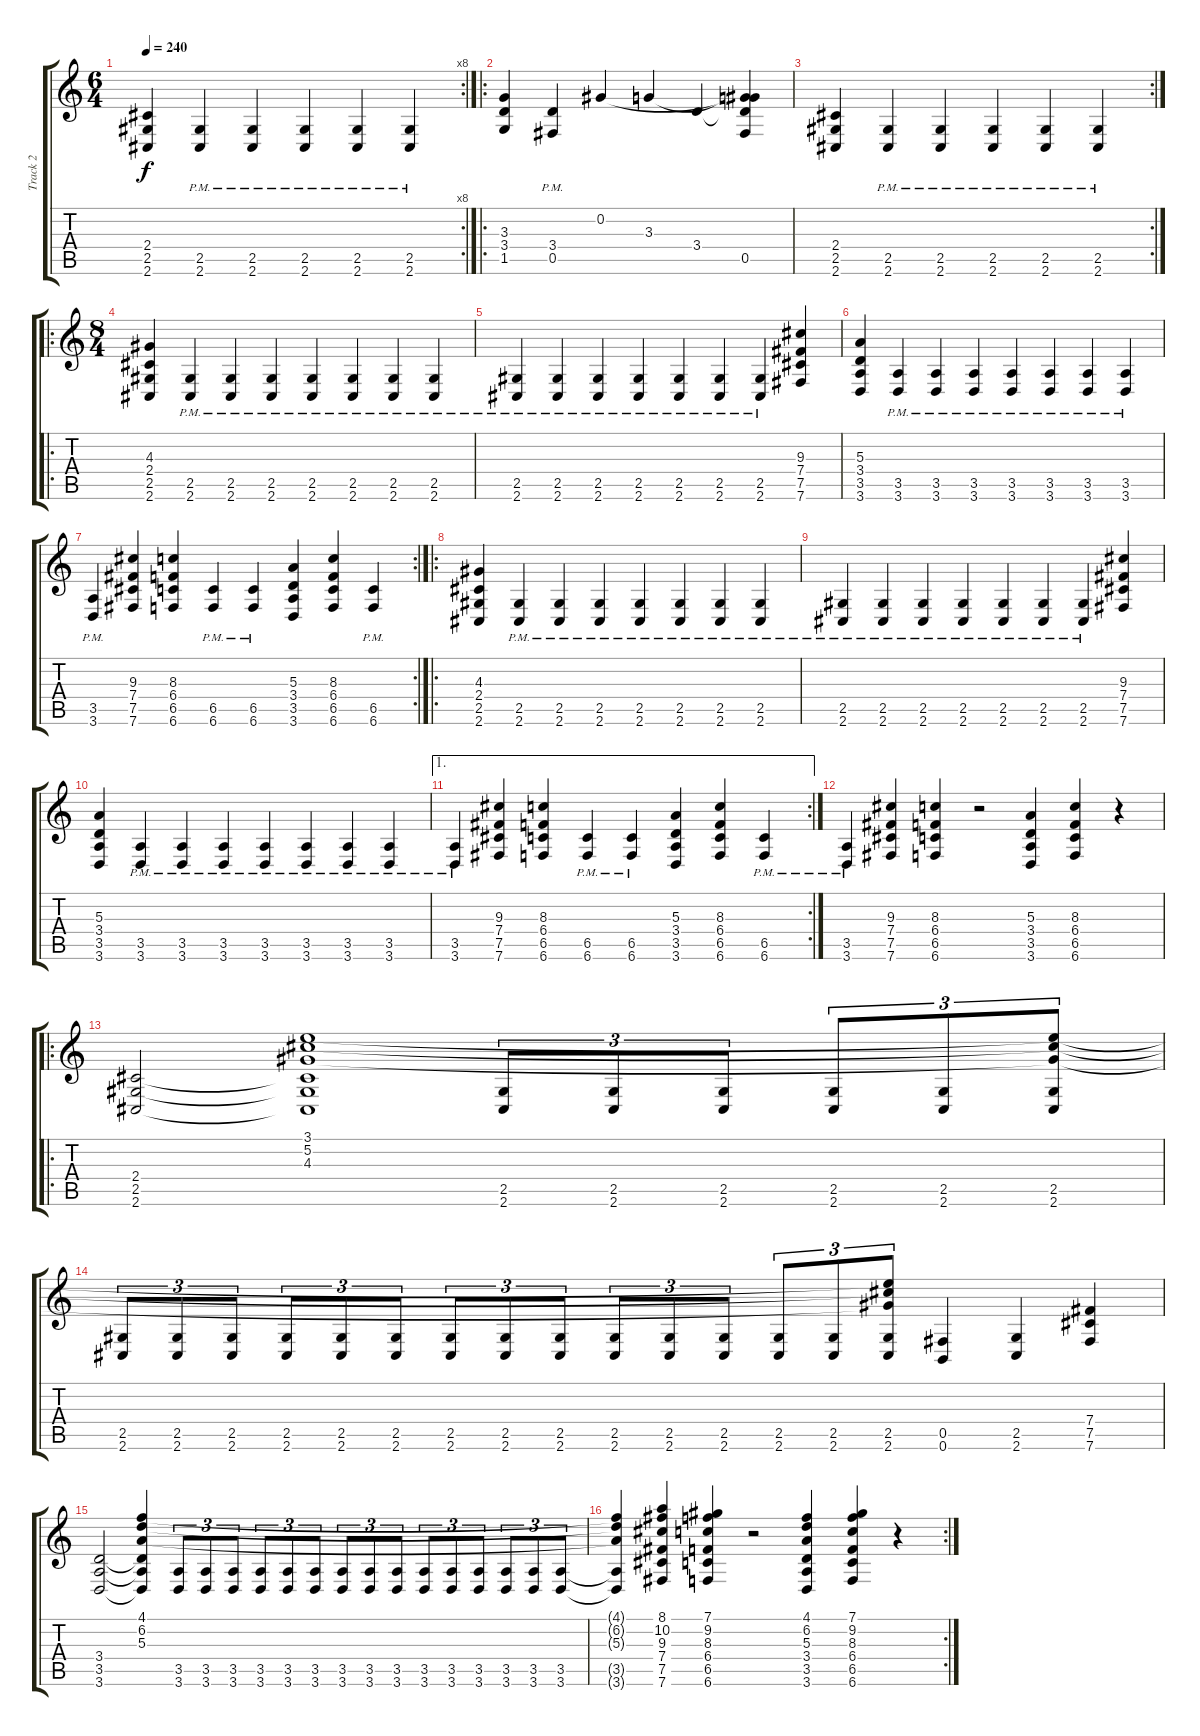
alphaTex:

\track ("Track 2" "Track 2") {instrument overdrivenguitar}
\staff {score tabs}
\tuning (Db4 Ab3 E3 B2 Gb2 B1) {hide}
\rc 8
\ts (6 4)
\tempo 240
\clef g2
\ks c
(2.4 2.5 2.6).4{dy f} (2.5{pm} 2.6{pm}).4 (2.5{pm} 2.6{pm}).4 (2.5{pm} 2.6{pm}).4 (2.5{pm} 2.6{pm}).4 (2.5{pm} 2.6{pm}).4 |
\ro
(3.3 3.4 1.5).4 (3.4{pm} 0.5{pm}).4 0.2.4 3.3.4 3.4.4 (0.2{t} 3.3{t} 3.4{t} 0.5).4 |
\rc 2
(2.4 2.5 2.6).4 (2.5{pm} 2.6{pm}).4 (2.5{pm} 2.6{pm}).4 (2.5{pm} 2.6{pm}).4 (2.5{pm} 2.6{pm}).4 (2.5{pm} 2.6{pm}).4 |
\ro
\ts (8 4)
(4.3 2.4 2.5 2.6).4 (2.5{pm} 2.6{pm}).4 (2.5{pm} 2.6{pm}).4 (2.5{pm} 2.6{pm}).4 (2.5{pm} 2.6{pm}).4 (2.5{pm} 2.6{pm}).4 (2.5{pm} 2.6{pm}).4 (2.5{pm} 2.6{pm}).4 |
(2.5{pm} 2.6{pm}).4 (2.5{pm} 2.6{pm}).4 (2.5{pm} 2.6{pm}).4 (2.5{pm} 2.6{pm}).4 (2.5{pm} 2.6{pm}).4 (2.5{pm} 2.6{pm}).4 (2.5{pm} 2.6{pm}).4 (9.3 7.4 7.5 7.6).4 |
(5.3 3.4 3.5 3.6).4 (3.5{pm} 3.6{pm}).4 (3.5{pm} 3.6{pm}).4 (3.5{pm} 3.6{pm}).4 (3.5{pm} 3.6{pm}).4 (3.5{pm} 3.6{pm}).4 (3.5{pm} 3.6{pm}).4 (3.5{pm} 3.6{pm}).4 |
\rc 2
(3.5{pm} 3.6{pm}).4 (9.3 7.4 7.5 7.6).4 (8.3 6.4 6.5 6.6).4 (6.5{pm} 6.6{pm}).4 (6.5{pm} 6.6{pm}).4 (5.3 3.4 3.5 3.6).4 (8.3 6.4 6.5 6.6).4 (6.5{pm} 6.6{pm}).4 |
\ro
(4.3 2.4 2.5 2.6).4 (2.5{pm} 2.6{pm}).4 (2.5{pm} 2.6{pm}).4 (2.5{pm} 2.6{pm}).4 (2.5{pm} 2.6{pm}).4 (2.5{pm} 2.6{pm}).4 (2.5{pm} 2.6{pm}).4 (2.5{pm} 2.6{pm}).4 |
(2.5{pm} 2.6{pm}).4 (2.5{pm} 2.6{pm}).4 (2.5{pm} 2.6{pm}).4 (2.5{pm} 2.6{pm}).4 (2.5{pm} 2.6{pm}).4 (2.5{pm} 2.6{pm}).4 (2.5{pm} 2.6{pm}).4 (9.3 7.4 7.5 7.6).4 |
(5.3 3.4 3.5 3.6).4 (3.5{pm} 3.6{pm}).4 (3.5{pm} 3.6{pm}).4 (3.5{pm} 3.6{pm}).4 (3.5{pm} 3.6{pm}).4 (3.5{pm} 3.6{pm}).4 (3.5{pm} 3.6{pm}).4 (3.5{pm} 3.6{pm}).4 |
\ae 1
\rc 2
(3.5{pm} 3.6{pm}).4 (9.3 7.4 7.5 7.6).4 (8.3 6.4 6.5 6.6).4 (6.5{pm} 6.6{pm}).4 (6.5{pm} 6.6{pm}).4 (5.3 3.4 3.5 3.6).4 (8.3 6.4 6.5 6.6).4 (6.5{pm} 6.6{pm}).4 |
(3.5{pm} 3.6{pm}).4 (9.3 7.4 7.5 7.6).4 (8.3 6.4 6.5 6.6).4 r.2 (5.3 3.4 3.5 3.6).4 (8.3 6.4 6.5 6.6).4 r.4 |
\ro
(2.4 2.5 2.6).2 (3.1 5.2 4.3 2.4{t} 2.5{t} 2.6{t}).1 (2.5 2.6).8{tu (3 2)} (2.5 2.6).8{tu (3 2)} (2.5 2.6).8{tu (3 2)} (2.5 2.6).8{tu (3 2)} (2.5 2.6).8{tu (3 2)} (3.1{t} 5.2{t} 4.3{t} 2.5 2.6).8{tu (3 2)} |
(2.5 2.6).8{tu (3 2)} (2.5 2.6).8{tu (3 2)} (2.5 2.6).8{tu (3 2)} (2.5 2.6).8{tu (3 2)} (2.5 2.6).8{tu (3 2)} (2.5 2.6).8{tu (3 2)} (2.5 2.6).8{tu (3 2)} (2.5 2.6).8{tu (3 2)} (2.5 2.6).8{tu (3 2)} (2.5 2.6).8{tu (3 2)} (2.5 2.6).8{tu (3 2)} (2.5 2.6).8{tu (3 2)} (2.5 2.6).8{tu (3 2)} (2.5 2.6).8{tu (3 2)} (3.1{t} 5.2{t} 4.3{t} 2.5 2.6).8{tu (3 2)} (0.5 0.6).4 (2.5 2.6).4 (7.4 7.5 7.6).4 |
(3.4 3.5 3.6).2 (4.1 6.2 5.3 3.4{t} 3.5{t} 3.6{t}).4 (3.5 3.6).8{tu (3 2)} (3.5 3.6).8{tu (3 2)} (3.5 3.6).8{tu (3 2)} (3.5 3.6).8{tu (3 2)} (3.5 3.6).8{tu (3 2)} (3.5 3.6).8{tu (3 2)} (3.5 3.6).8{tu (3 2)} (3.5 3.6).8{tu (3 2)} (3.5 3.6).8{tu (3 2)} (3.5 3.6).8{tu (3 2)} (3.5 3.6).8{tu (3 2)} (3.5 3.6).8{tu (3 2)} (3.5 3.6).8{tu (3 2)} (3.5 3.6).8{tu (3 2)} (3.5 3.6).8{tu (3 2)} |
\rc 2
(4.1{t} 6.2{t} 5.3{t} 3.5{t} 3.6{t}).4 (8.1 10.2 9.3 7.4 7.5 7.6).4 (7.1 9.2 8.3 6.4 6.5 6.6).4 r.2 (4.1 6.2 5.3 3.4 3.5 3.6).4 (7.1 9.2 8.3 6.4 6.5 6.6).4 r.4
